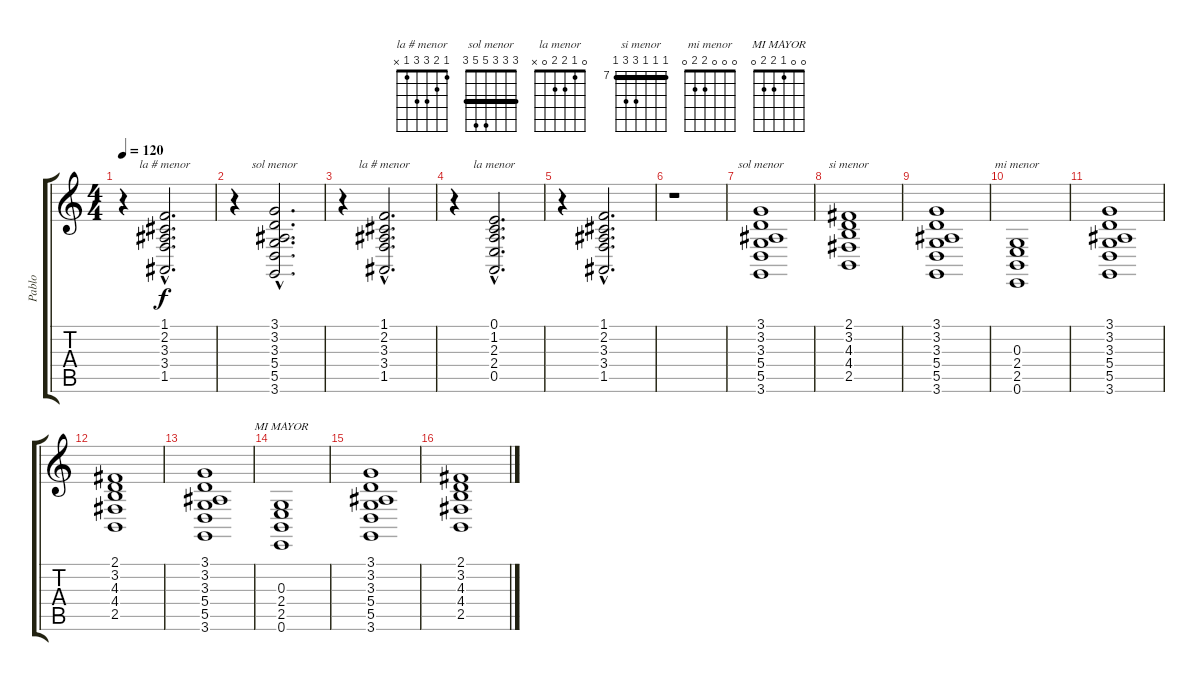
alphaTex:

\track ("Pablo" "Pablo") {instrument churchorgan}
\staff {score tabs}
\tuning (E4 B3 G3 D3 A2 E2) {hide}
\chord ("la # menor" 1 2 3 3 1 x) {barre 1}
\chord ("sol menor" 3 3 3 5 5 3)
\chord ("la # menor" 1 2 3 3 1 x)
\chord ("la menor" 0 1 2 2 0 x)
\chord ("sol menor" 3 3 3 5 5 3) {barre 3}
\chord ("si menor" 7 7 7 9 9 7) {firstfret 7 barre 7}
\chord ("mi menor" 0 0 0 2 2 0)
\chord ("MI MAYOR" 0 0 1 2 2 0)
\ts (4 4)
\tempo 120
\clef g2
\ks c
r.4{dy f} (1.1{hac} 2.2{hac} 3.3 3.4{hac} 1.5{hac}).2{d ch "la # menor"} |
r.4 (3.1{hac} 3.2{hac} 3.3{hac} 5.4{hac} 5.5{hac} 3.6{hac}).2{d ch "sol menor"} |
r.4 (1.1{hac} 2.2{hac} 3.3{hac} 3.4{hac} 1.5{hac}).2{d ch "la # menor"} |
r.4 (0.1{hac} 1.2{hac} 2.3{hac} 2.4{hac} 0.5{hac}).2{d ch "la menor"} |
r.4 (1.1{hac} 2.2{hac} 3.3 3.4{hac} 1.5{hac}).2{d} |
r.1 |
(3.1 3.2 3.3 5.4 5.5 3.6).1{ch "sol menor"} |
(2.1 3.2 4.3 4.4 2.5).1{ch "si menor"} |
(3.1 3.2 3.3 5.4 5.5 3.6).1 |
(0.3 2.4 2.5 0.6).1{ch "mi menor"} |
(3.1 3.2 3.3 5.4 5.5 3.6).1 |
(2.1 3.2 4.3 4.4 2.5).1 |
(3.1 3.2 3.3 5.4 5.5 3.6).1 |
(0.3 2.4 2.5 0.6).1{ch "MI MAYOR"} |
(3.1 3.2 3.3 5.4 5.5 3.6).1 |
(2.1 3.2 4.3 4.4 2.5).1
